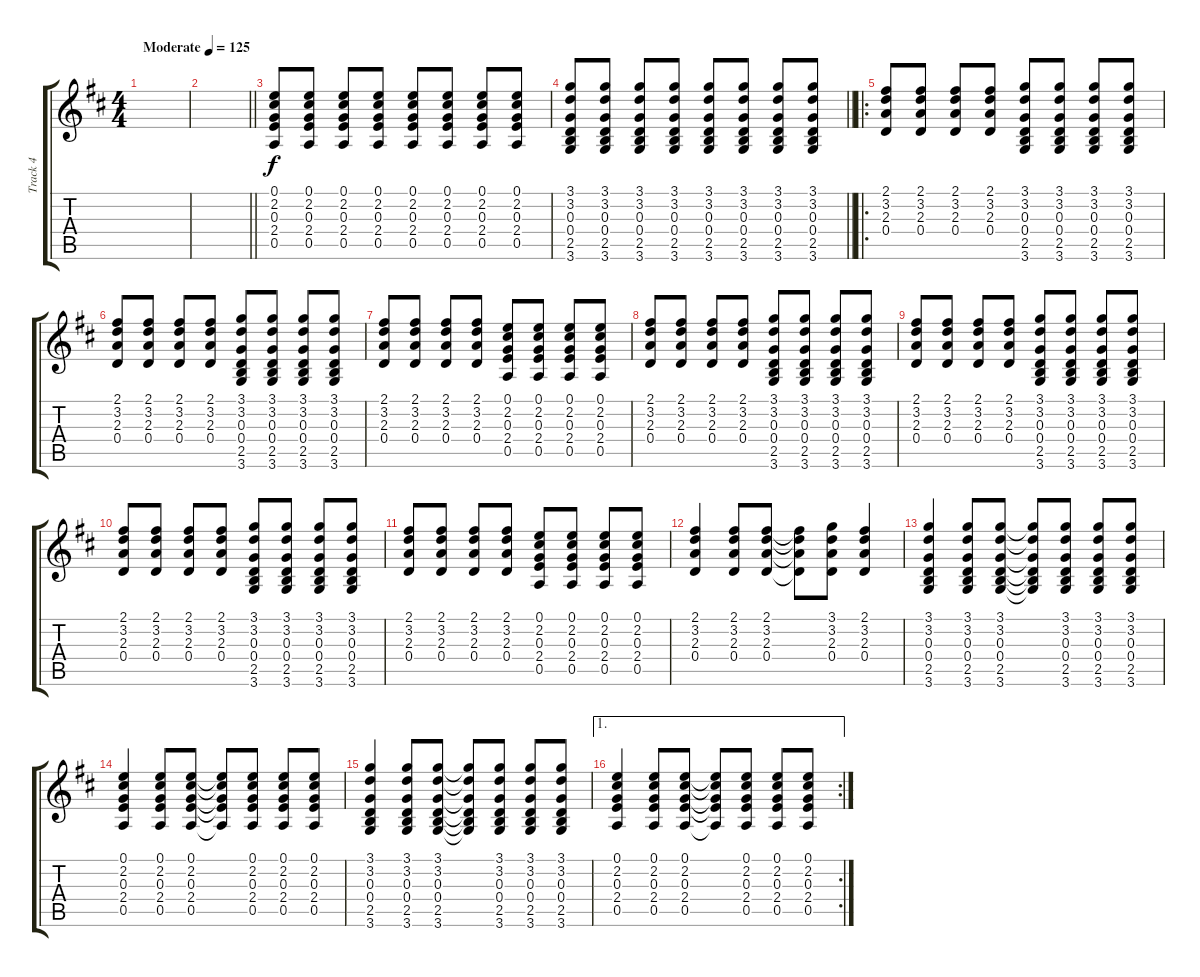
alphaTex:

\track ("Track 4" "Track 4") {instrument acousticguitarsteel}
\staff {score tabs}
\tuning (E4 B3 G3 D3 A2 E2) {hide}
\ts (4 4)
\tempo (125 "Moderate")
\clef g2
\ks d
|
\barLineRight lightlight
|
(0.1 2.2 0.3 2.4 0.5).8 (0.1 2.2 0.3 2.4 0.5).8 (0.1 2.2 0.3 2.4 0.5).8 (0.1 2.2 0.3 2.4 0.5).8 (0.1 2.2 0.3 2.4 0.5).8 (0.1 2.2 0.3 2.4 0.5).8 (0.1 2.2 0.3 2.4 0.5).8 (0.1 2.2 0.3 2.4 0.5).8 |
\barLineRight lightlight
(3.1 3.2 0.3 0.4 2.5 3.6).8 (3.1 3.2 0.3 0.4 2.5 3.6).8 (3.1 3.2 0.3 0.4 2.5 3.6).8 (3.1 3.2 0.3 0.4 2.5 3.6).8 (3.1 3.2 0.3 0.4 2.5 3.6).8 (3.1 3.2 0.3 0.4 2.5 3.6).8 (3.1 3.2 0.3 0.4 2.5 3.6).8 (3.1 3.2 0.3 0.4 2.5 3.6).8 |
\ro
(2.1 3.2 2.3 0.4).8 (2.1 3.2 2.3 0.4).8 (2.1 3.2 2.3 0.4).8 (2.1 3.2 2.3 0.4).8 (3.1 3.2 0.3 0.4 2.5 3.6).8 (3.1 3.2 0.3 0.4 2.5 3.6).8 (3.1 3.2 0.3 0.4 2.5 3.6).8 (3.1 3.2 0.3 0.4 2.5 3.6).8 |
(2.1 3.2 2.3 0.4).8 (2.1 3.2 2.3 0.4).8 (2.1 3.2 2.3 0.4).8 (2.1 3.2 2.3 0.4).8 (3.1 3.2 0.3 0.4 2.5 3.6).8 (3.1 3.2 0.3 0.4 2.5 3.6).8 (3.1 3.2 0.3 0.4 2.5 3.6).8 (3.1 3.2 0.3 0.4 2.5 3.6).8 |
(2.1 3.2 2.3 0.4).8 (2.1 3.2 2.3 0.4).8 (2.1 3.2 2.3 0.4).8 (2.1 3.2 2.3 0.4).8 (0.1 2.2 0.3 2.4 0.5).8 (0.1 2.2 0.3 2.4 0.5).8 (0.1 2.2 0.3 2.4 0.5).8 (0.1 2.2 0.3 2.4 0.5).8 |
(2.1 3.2 2.3 0.4).8 (2.1 3.2 2.3 0.4).8 (2.1 3.2 2.3 0.4).8 (2.1 3.2 2.3 0.4).8 (3.1 3.2 0.3 0.4 2.5 3.6).8 (3.1 3.2 0.3 0.4 2.5 3.6).8 (3.1 3.2 0.3 0.4 2.5 3.6).8 (3.1 3.2 0.3 0.4 2.5 3.6).8 |
(2.1 3.2 2.3 0.4).8 (2.1 3.2 2.3 0.4).8 (2.1 3.2 2.3 0.4).8 (2.1 3.2 2.3 0.4).8 (3.1 3.2 0.3 0.4 2.5 3.6).8 (3.1 3.2 0.3 0.4 2.5 3.6).8 (3.1 3.2 0.3 0.4 2.5 3.6).8 (3.1 3.2 0.3 0.4 2.5 3.6).8 |
(2.1 3.2 2.3 0.4).8 (2.1 3.2 2.3 0.4).8 (2.1 3.2 2.3 0.4).8 (2.1 3.2 2.3 0.4).8 (3.1 3.2 0.3 0.4 2.5 3.6).8 (3.1 3.2 0.3 0.4 2.5 3.6).8 (3.1 3.2 0.3 0.4 2.5 3.6).8 (3.1 3.2 0.3 0.4 2.5 3.6).8 |
(2.1 3.2 2.3 0.4).8 (2.1 3.2 2.3 0.4).8 (2.1 3.2 2.3 0.4).8 (2.1 3.2 2.3 0.4).8 (0.1 2.2 0.3 2.4 0.5).8 (0.1 2.2 0.3 2.4 0.5).8 (0.1 2.2 0.3 2.4 0.5).8 (0.1 2.2 0.3 2.4 0.5).8 |
(2.1 3.2 2.3 0.4).4 (2.1 3.2 2.3 0.4).8 (2.1 3.2 2.3 0.4).8 (2.1{t} 3.2{t} 2.3{t} 0.4{t}).8 (3.1 3.2 2.3 0.4).8 (2.1 3.2 2.3 0.4).4 |
(3.1 3.2 0.3 0.4 2.5 3.6).4 (3.1 3.2 0.3 0.4 2.5 3.6).8 (3.1 3.2 0.3 0.4 2.5 3.6).8 (3.1{t} 3.2{t} 0.3{t} 0.4{t} 2.5{t} 3.6{t}).8 (3.1 3.2 0.3 0.4 2.5 3.6).8 (3.1 3.2 0.3 0.4 2.5 3.6).8 (3.1 3.2 0.3 0.4 2.5 3.6).8 |
(0.1 2.2 0.3 2.4 0.5).4 (0.1 2.2 0.3 2.4 0.5).8 (0.1 2.2 0.3 2.4 0.5).8 (0.1{t} 2.2{t} 0.3{t} 2.4{t} 0.5{t}).8 (0.1 2.2 0.3 2.4 0.5).8 (0.1 2.2 0.3 2.4 0.5).8 (0.1 2.2 0.3 2.4 0.5).8 |
(3.1 3.2 0.3 0.4 2.5 3.6).4 (3.1 3.2 0.3 0.4 2.5 3.6).8 (3.1 3.2 0.3 0.4 2.5 3.6).8 (3.1{t} 3.2{t} 0.3{t} 0.4{t} 2.5{t} 3.6{t}).8 (3.1 3.2 0.3 0.4 2.5 3.6).8 (3.1 3.2 0.3 0.4 2.5 3.6).8 (3.1 3.2 0.3 0.4 2.5 3.6).8 |
\ae 1
\rc 2
(0.1 2.2 0.3 2.4 0.5).4 (0.1 2.2 0.3 2.4 0.5).8 (0.1 2.2 0.3 2.4 0.5).8 (0.1{t} 2.2{t} 0.3{t} 2.4{t} 0.5{t}).8 (0.1 2.2 0.3 2.4 0.5).8 (0.1 2.2 0.3 2.4 0.5).8 (0.1 2.2 0.3 2.4 0.5).8
